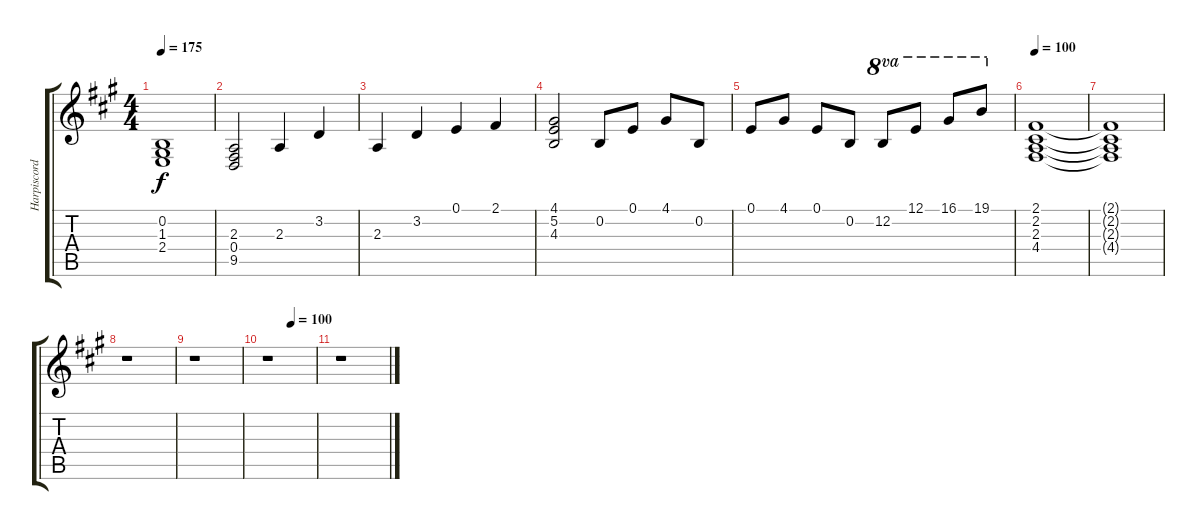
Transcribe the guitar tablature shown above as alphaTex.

\track ("Harpiscord" "Harpiscord") {instrument harpsichord}
\staff {score tabs}
\tuning (E4 B3 G3 D3 A2 E2) {hide}
\ts (4 4)
\tempo 175
\clef g2
\ks f#minor
(0.2 1.3 2.4).1{dy f} |
(2.3 0.4 9.5).2 2.3.4 3.2.4 |
2.3.4 3.2.4 0.1.4 2.1.4 |
(4.1 5.2 4.3).2 0.2.8 0.1.8 4.1.8 0.2.8 |
0.1.8 4.1.8 0.1.8 0.2.8 12.2.8{ot 8va} 12.1.8{ot 8va} 16.1.8{ot 8va} 19.1.8{ot 8va} |
\tempo 100
(2.1 2.2 2.3 4.4).1 |
(2.1{t} 2.2{t} 2.3{t} 4.4{t}).1 |
r.1 |
r.1 |
\tempo (100 0.5)
r.1 |
r.1
